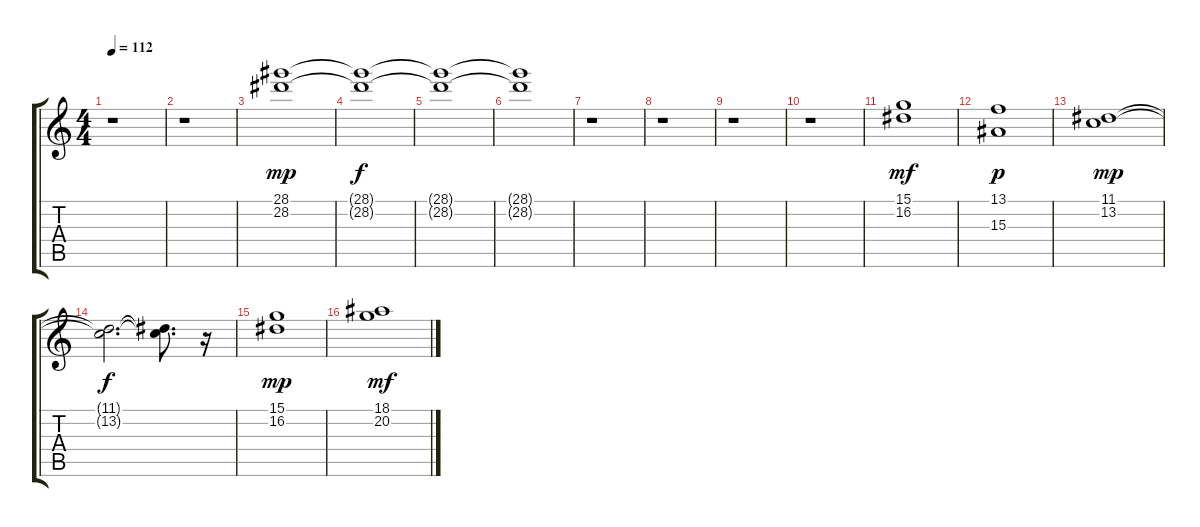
\track "" {instrument rockorgan}
\staff {score tabs}
\tuning (E4 B3 G3 D3 A2 E2) {hide}
\ts (4 4)
\tempo 112
\clef g2
\ks c
r.1{dy mp} |
r.1 |
(28.1 28.2).1 |
(28.1{t} 28.2{t}).1{dy f} |
(28.1{t} 28.2{t}).1 |
(28.1{t} 28.2{t}).1 |
r.1 |
r.1 |
r.1 |
r.1 |
(15.1 16.2).1{dy mf volume 8} |
(13.1 15.3).1{dy p} |
(11.1 13.2).1{dy mp} |
(11.1{t} 13.2{t}).2{d dy f} (11.1{t} 13.2{t}).8{d} r.16 |
(15.1 16.2).1{dy mp} |
(18.1 20.2).1{dy mf}
